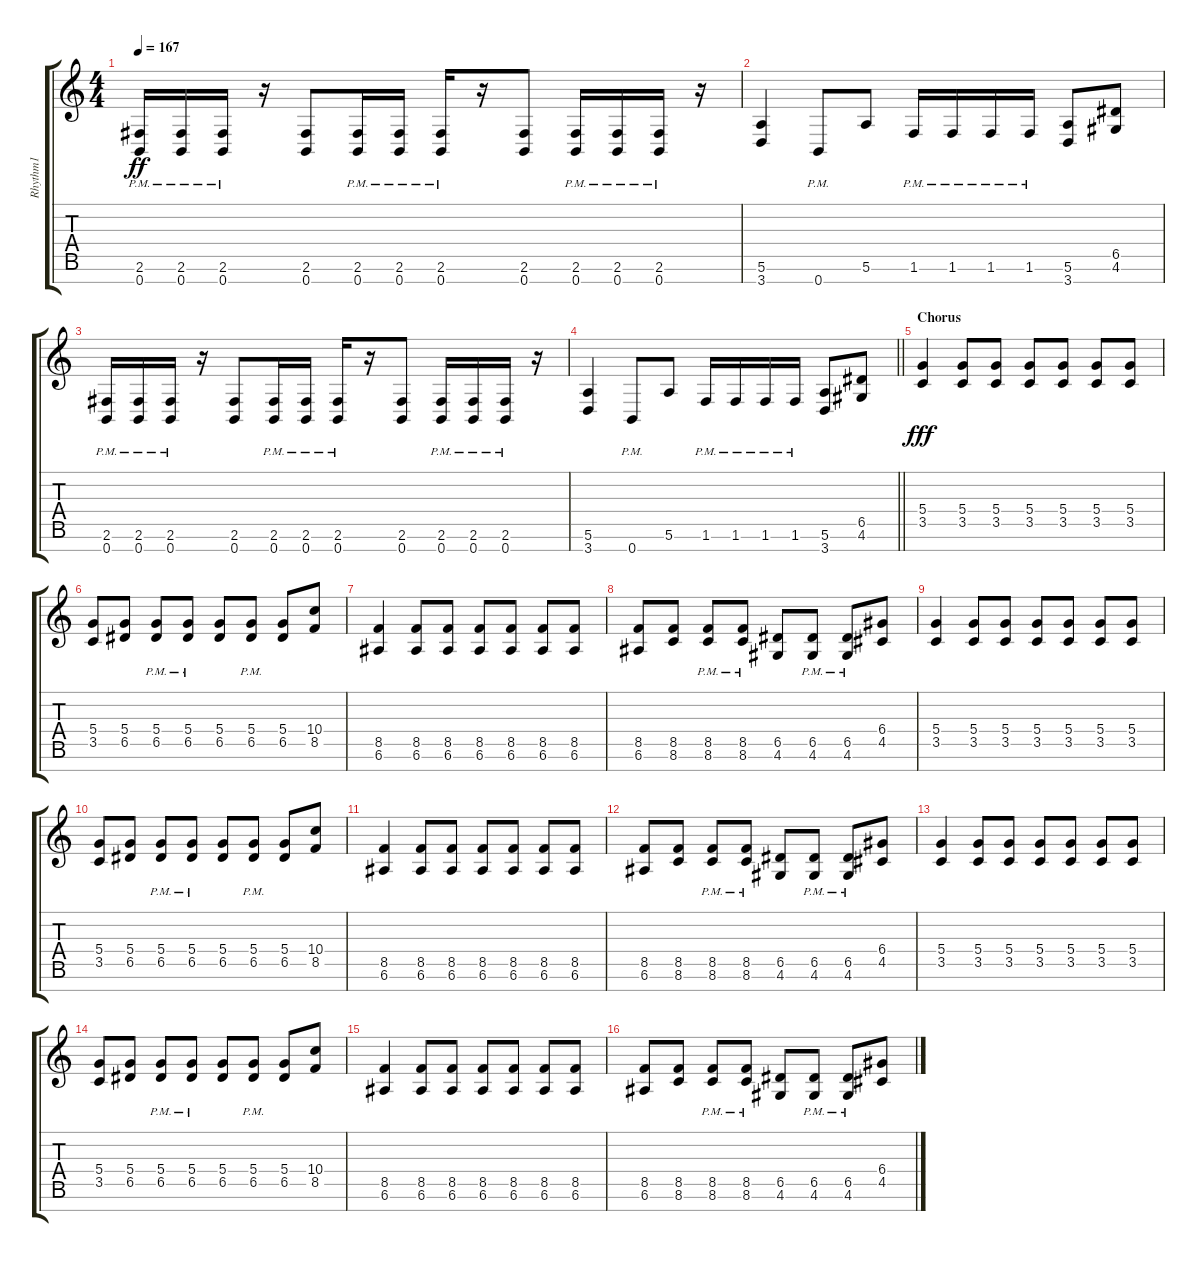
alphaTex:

\track ("Rhythm1" "Rhythm1") {instrument distortionguitar}
\staff {score tabs}
\tuning (E4 B3 G3 D3 A2 E2 B1) {hide}
\ts (4 4)
\tempo 167
\clef g2
\ks c
(2.6{pm} 0.7{pm}).16{dy ff} (2.6{pm} 0.7{pm}).16 (2.6{pm} 0.7{pm}).16 r.16 (2.6 0.7).8 (2.6{pm} 0.7{pm}).16 (2.6{pm} 0.7{pm}).16 (2.6{pm} 0.7{pm}).16 r.16 (2.6 0.7).8 (2.6{pm} 0.7{pm}).16 (2.6{pm} 0.7{pm}).16 (2.6{pm} 0.7{pm}).16 r.16 |
(5.6 3.7).4 0.7{pm}.8 5.6.8 1.6{pm}.16 1.6{pm}.16 1.6{pm}.16 1.6{pm}.16 (5.6 3.7).8 (6.5 4.6).8 |
(2.6{pm} 0.7{pm}).16 (2.6{pm} 0.7{pm}).16 (2.6{pm} 0.7{pm}).16 r.16 (2.6 0.7).8 (2.6{pm} 0.7{pm}).16 (2.6{pm} 0.7{pm}).16 (2.6{pm} 0.7{pm}).16 r.16 (2.6 0.7).8 (2.6{pm} 0.7{pm}).16 (2.6{pm} 0.7{pm}).16 (2.6{pm} 0.7{pm}).16 r.16 |
\barLineRight lightlight
(5.6 3.7).4 0.7{pm}.8 5.6.8 1.6{pm}.16 1.6{pm}.16 1.6{pm}.16 1.6{pm}.16 (5.6 3.7).8 (6.5 4.6).8 |
\section ("" "Chorus")
(5.4 3.5).4{dy fff} (5.4 3.5).8 (5.4 3.5).8 (5.4 3.5).8 (5.4 3.5).8 (5.4 3.5).8 (5.4 3.5).8 |
(5.4 3.5).8 (5.4 6.5).8 (5.4{pm} 6.5{pm}).8 (5.4{pm} 6.5{pm}).8 (5.4 6.5).8 (5.4{pm} 6.5{pm}).8 (5.4 6.5).8 (10.4 8.5).8 |
(8.5 6.6).4 (8.5 6.6).8 (8.5 6.6).8 (8.5 6.6).8 (8.5 6.6).8 (8.5 6.6).8 (8.5 6.6).8 |
(8.5 6.6).8 (8.5 8.6).8 (8.5{pm} 8.6{pm}).8 (8.5{pm} 8.6{pm}).8 (6.5 4.6).8 (6.5{pm} 4.6{pm}).8 (6.5{pm} 4.6{pm}).8 (6.4 4.5).8 |
(5.4 3.5).4 (5.4 3.5).8 (5.4 3.5).8 (5.4 3.5).8 (5.4 3.5).8 (5.4 3.5).8 (5.4 3.5).8 |
(5.4 3.5).8 (5.4 6.5).8 (5.4{pm} 6.5{pm}).8 (5.4{pm} 6.5{pm}).8 (5.4 6.5).8 (5.4{pm} 6.5{pm}).8 (5.4 6.5).8 (10.4 8.5).8 |
(8.5 6.6).4 (8.5 6.6).8 (8.5 6.6).8 (8.5 6.6).8 (8.5 6.6).8 (8.5 6.6).8 (8.5 6.6).8 |
(8.5 6.6).8 (8.5 8.6).8 (8.5{pm} 8.6{pm}).8 (8.5{pm} 8.6{pm}).8 (6.5 4.6).8 (6.5{pm} 4.6{pm}).8 (6.5{pm} 4.6{pm}).8 (6.4 4.5).8 |
(5.4 3.5).4 (5.4 3.5).8 (5.4 3.5).8 (5.4 3.5).8 (5.4 3.5).8 (5.4 3.5).8 (5.4 3.5).8 |
(5.4 3.5).8 (5.4 6.5).8 (5.4{pm} 6.5{pm}).8 (5.4{pm} 6.5{pm}).8 (5.4 6.5).8 (5.4{pm} 6.5{pm}).8 (5.4 6.5).8 (10.4 8.5).8 |
(8.5 6.6).4 (8.5 6.6).8 (8.5 6.6).8 (8.5 6.6).8 (8.5 6.6).8 (8.5 6.6).8 (8.5 6.6).8 |
(8.5 6.6).8 (8.5 8.6).8 (8.5{pm} 8.6{pm}).8 (8.5{pm} 8.6{pm}).8 (6.5 4.6).8 (6.5{pm} 4.6{pm}).8 (6.5{pm} 4.6{pm}).8 (6.4 4.5).8
